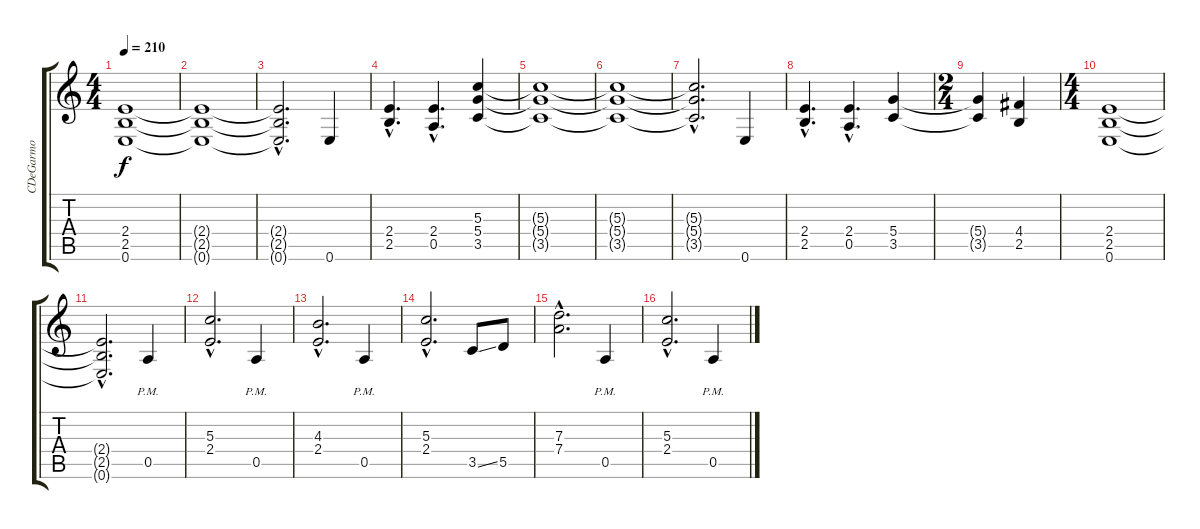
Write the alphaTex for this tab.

\track ("CDeGarmo" "CDeGarmo") {instrument distortionguitar}
\staff {score tabs}
\tuning (E4 B3 G3 D3 A2 E2) {hide}
\ts (4 4)
\tempo 210
\clef g2
\ks c
(2.4 2.5 0.6).1{dy f} |
(2.4{t} 2.5{t} 0.6{t}).1 |
(2.4{hac t} 2.5{hac t} 0.6{hac t}).2{d} 0.6.4 |
(2.4{hac} 2.5{hac}).4{d} (2.4{hac} 0.5{hac}).4{d} (5.3 5.4 3.5).4 |
(5.3{t} 5.4{t} 3.5{t}).1 |
(5.3{t} 5.4{t} 3.5{t}).1 |
(5.3{hac t} 5.4{hac t} 3.5{hac t}).2{d} 0.6.4 |
(2.4{hac} 2.5{hac}).4{d} (2.4{hac} 0.5{hac}).4{d} (5.4 3.5).4 |
\ts (2 4)
(5.4{t} 3.5{t}).4 (4.4 2.5).4 |
\ts (4 4)
(2.4 2.5 0.6).1 |
(2.4{hac t} 2.5{hac t} 0.6{hac t}).2{d} 0.5{pm}.4 |
(5.3{hac} 2.4{hac}).2{d} 0.5{pm}.4 |
(4.3{hac} 2.4{hac}).2{d} 0.5{pm}.4 |
(5.3{hac} 2.4{hac}).2{d} 3.5{ss}.8 5.5.8 |
(7.3{hac} 7.4{hac}).2{d} 0.5{pm}.4 |
(5.3{hac} 2.4{hac}).2{d} 0.5{pm}.4
